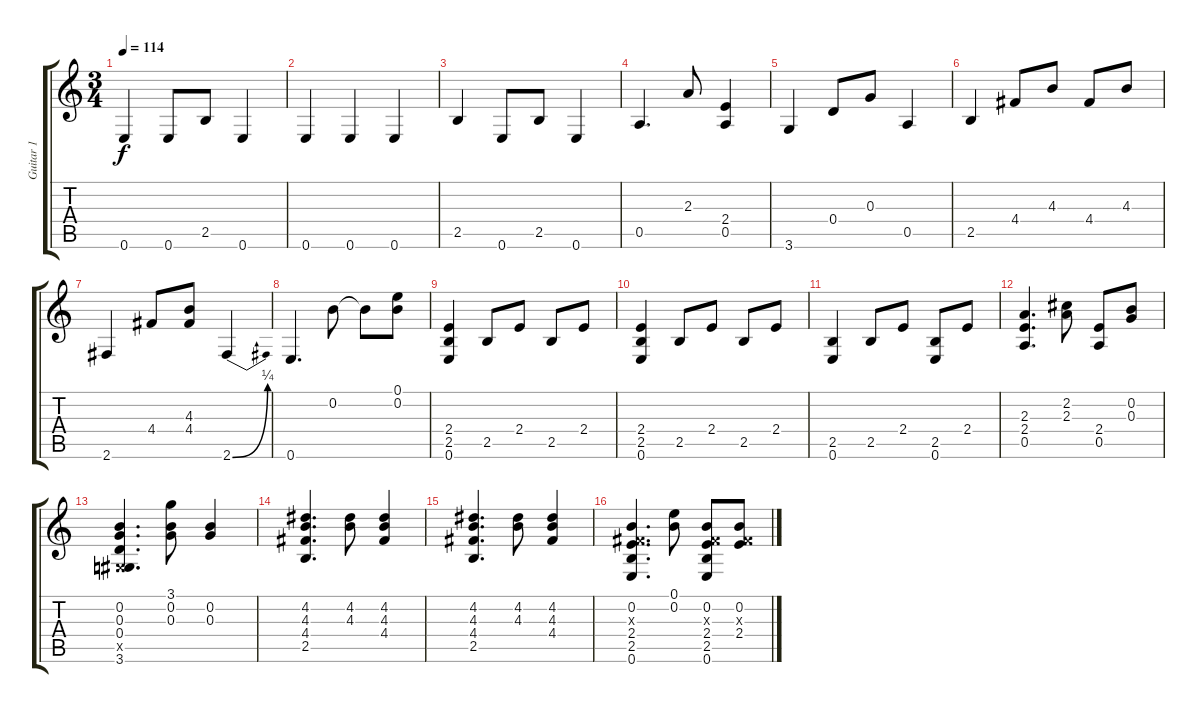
\track ("Guitar 1" "Guitar 1") {instrument acousticguitarsteel}
\staff {score tabs}
\tuning (E4 B3 G3 D3 A2 E2) {hide}
\ts (3 4)
\tempo 114
\clef g2
\ks c
0.6.4{dy f volume 8} 0.6.8 2.5.8 0.6.4 |
0.6.4 0.6.4 0.6.4 |
2.5.4 0.6.8 2.5.8 0.6.4 |
0.5.4{d} 2.3.8 (2.4 0.5).4 |
3.6.4 0.4.8 0.3.8 0.5.4 |
2.5.4 4.4.8 4.3.8 4.4.8 4.3.8 |
2.6.4 4.4.8 (4.3 4.4).8 2.6{be (bend 0 0 60 1)}.4 |
0.6.4{d} 0.2.8 0.2{t}.8 (0.1 0.2).8 |
(2.4 2.5 0.6).4 2.5.8 2.4.8 2.5.8 2.4.8 |
(2.4 2.5 0.6).4 2.5.8 2.4.8 2.5.8 2.4.8 |
(2.5 0.6).4 2.5.8 2.4.8 (2.5 0.6).8 2.4.8 |
(2.3 2.4 0.5).4{d} (2.2 2.3).8 (2.4 0.5).8 (0.2 0.3).8 |
(0.2 0.3 0.4 -1.5{x} 3.6).4{d volume 10} (3.1 0.2 0.3).8 (0.2 0.3).4 |
(4.2 4.3 4.4 2.5).4{d} (4.2 4.3).8 (4.2 4.3 4.4).4 |
(4.2 4.3 4.4 2.5).4{d} (4.2 4.3).8 (4.2 4.3 4.4).4 |
(0.2 -1.3{x} 2.4 2.5 0.6).4{d} (0.1 0.2).8 (0.2 -1.3{x} 2.4 2.5 0.6).8 (0.2 -1.3{x} 2.4).8
